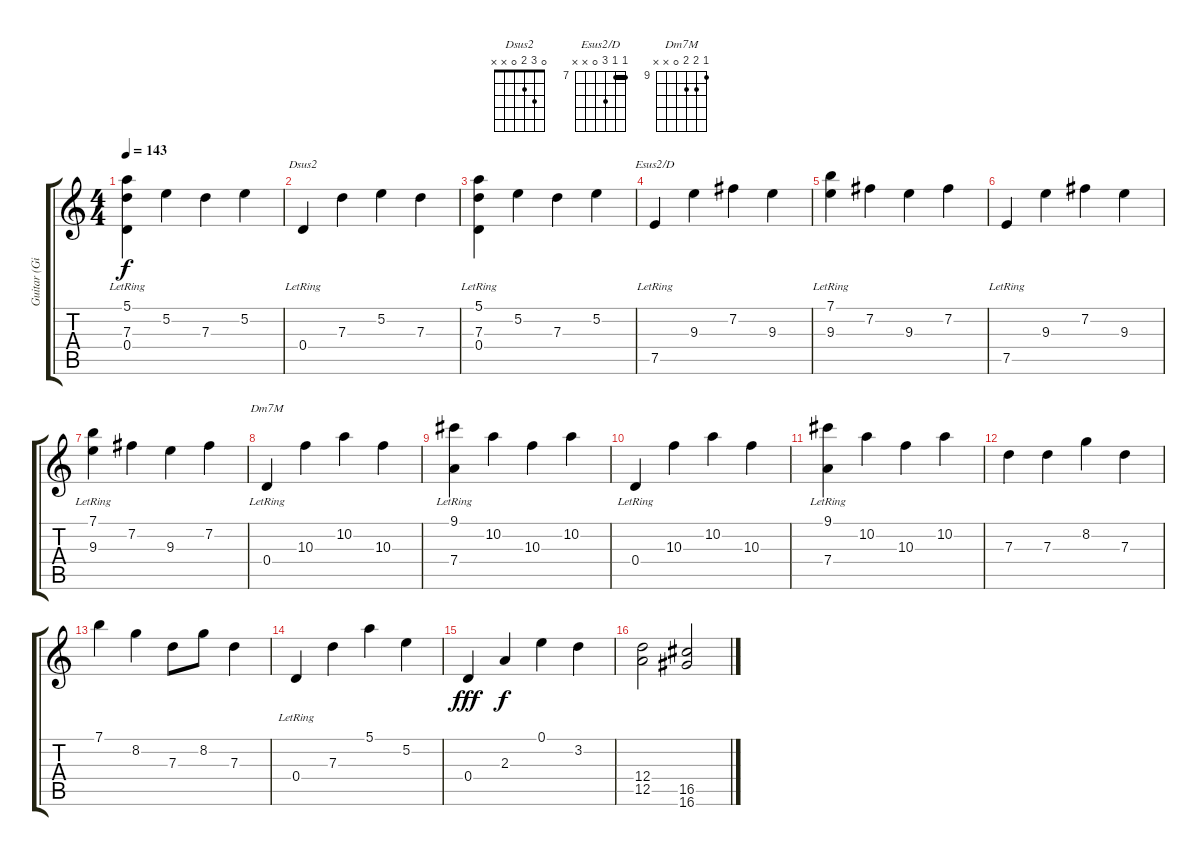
\track ("Guitar (Gilmour)" "Guitar (Gi") {instrument electricguitarjazz}
\staff {score tabs}
\tuning (E4 B3 G3 D3 A2 E2) {hide}
\chord ("Dsus2" 0 3 2 0 x x)
\chord ("Esus2/D" 7 7 9 0 x x) {firstfret 7 barre 7}
\chord ("Dm7M" 9 10 10 0 x x) {firstfret 9}
\ts (4 4)
\tempo 143
\clef g2
\ks c
(5.1 7.3{lr} 0.4{lr}).4{dy f} 5.2.4 7.3.4 5.2.4 |
0.4{lr}.4{ch "Dsus2"} 7.3.4 5.2.4 7.3.4 |
(5.1 7.3{lr} 0.4{lr}).4 5.2.4 7.3.4 5.2.4 |
7.5{lr}.4{ch "Esus2/D"} 9.3.4 7.2.4 9.3.4 |
(7.1 9.3{lr}).4 7.2.4 9.3.4 7.2.4 |
7.5{lr}.4 9.3.4 7.2.4 9.3.4 |
(7.1 9.3{lr}).4 7.2.4 9.3.4 7.2.4 |
0.4{lr}.4{ch "Dm7M"} 10.3.4 10.2.4 10.3.4 |
(9.1 7.4{lr}).4 10.2.4 10.3.4 10.2.4 |
0.4{lr}.4 10.3.4 10.2.4 10.3.4 |
(9.1 7.4{lr}).4 10.2.4 10.3.4 10.2.4 |
7.3.4 7.3.4 8.2.4 7.3.4 |
7.1.4 8.2.4 7.3.8 8.2.8 7.3.4 |
0.4{lr}.4 7.3.4 5.1.4 5.2.4 |
0.4.4{dy fff} 2.3.4{dy f} 0.1.4 3.2.4 |
(12.4 12.5).2 (16.5 16.6).2
